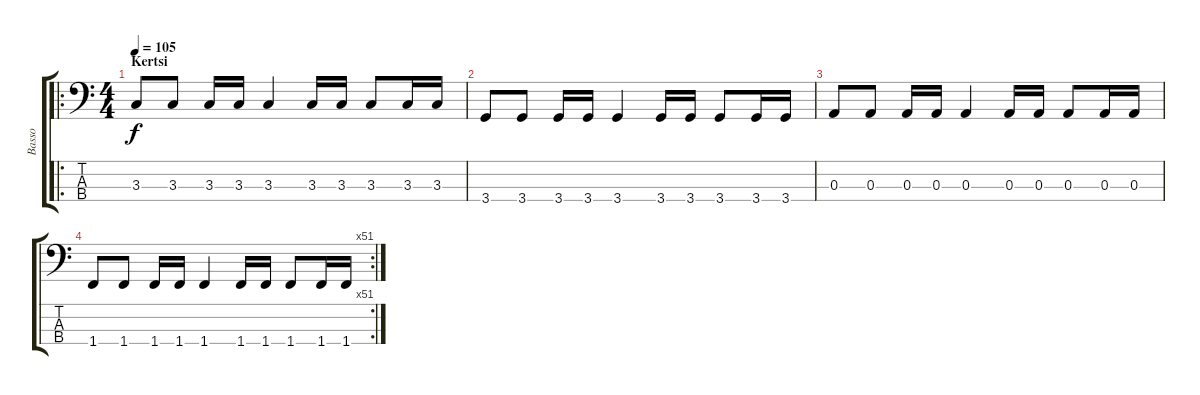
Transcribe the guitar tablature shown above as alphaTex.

\track ("Basso" "Basso") {instrument electricbassfinger}
\staff {score tabs}
\tuning (G2 D2 A1 E1) {hide}
\ro
\ts (4 4)
\section ("" "Kertsi")
\tempo 105
\clef f4
\ks c
3.3.8{dy f} 3.3.8 3.3.16 3.3.16 3.3.4 3.3.16 3.3.16 3.3.8 3.3.16 3.3.16 |
3.4.8 3.4.8 3.4.16 3.4.16 3.4.4 3.4.16 3.4.16 3.4.8 3.4.16 3.4.16 |
0.3.8 0.3.8 0.3.16 0.3.16 0.3.4 0.3.16 0.3.16 0.3.8 0.3.16 0.3.16 |
\rc 51
1.4.8 1.4.8 1.4.16 1.4.16 1.4.4 1.4.16 1.4.16 1.4.8 1.4.16 1.4.16
